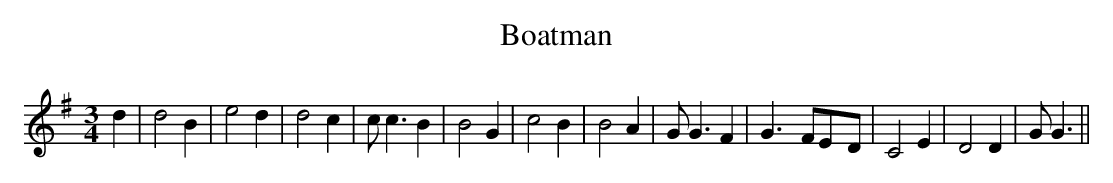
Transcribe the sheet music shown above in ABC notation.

X:1
T:Boatman
M:3/4
L:1/4
K:G
 d| d2 B| e2 d| d2 c| c/2 c3/2 B| B2 G| c2 B| B2 A| G/2 G3/2 F| G3/2- F/2E/2-D/2|\
 C2 E| D2 D| G/2 G3/2||
